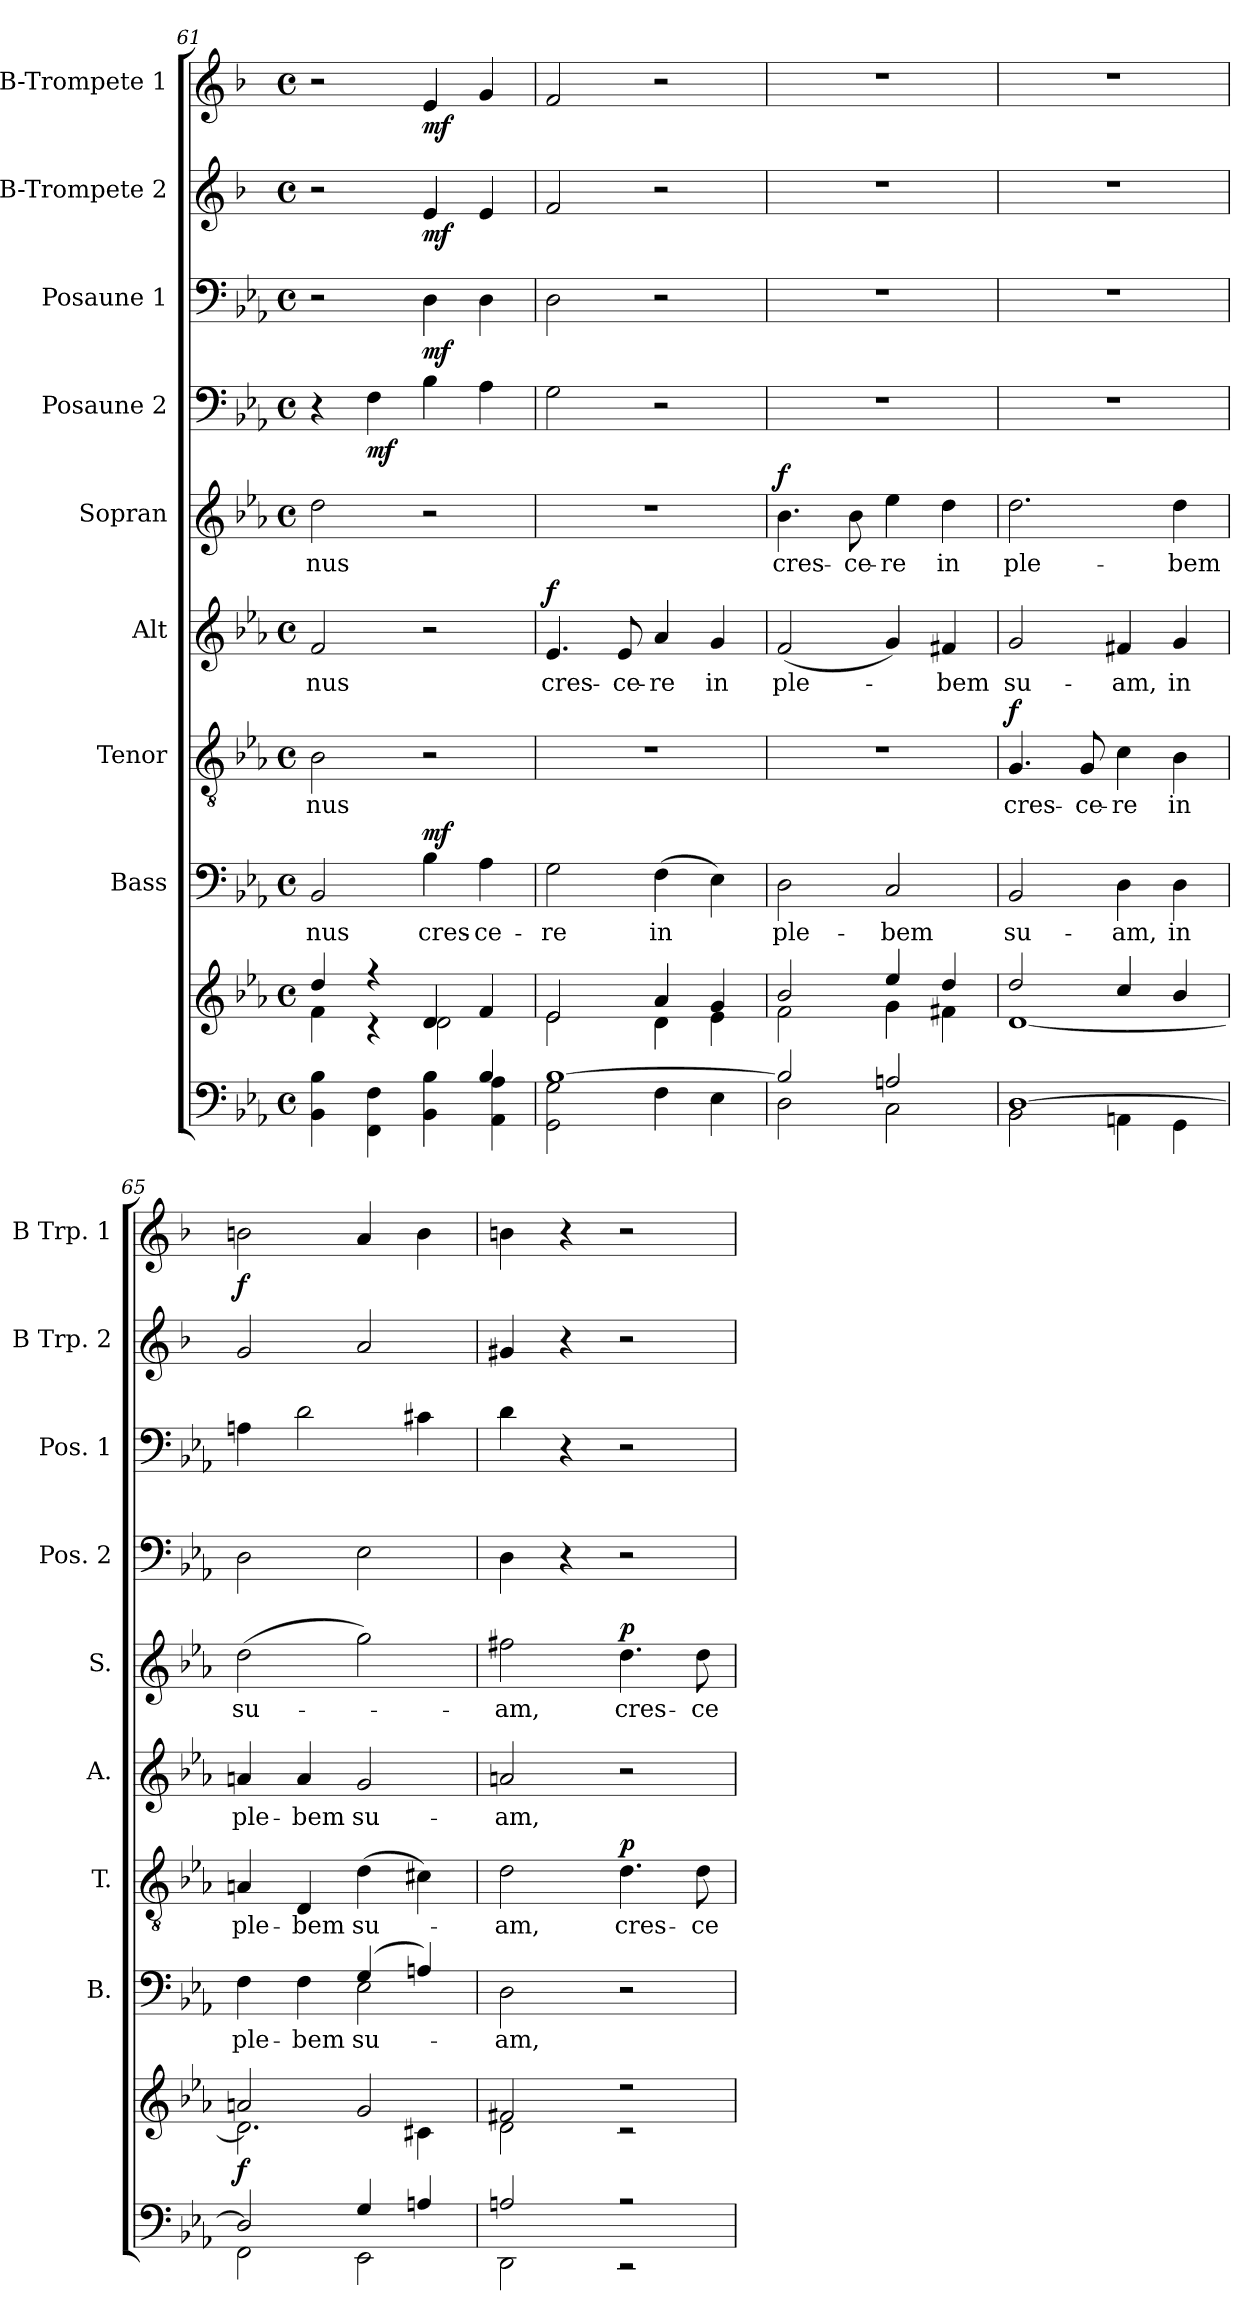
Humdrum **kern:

**kern	**kern	**dynam	**kern	**text	**dynam	**kern	**text	**dynam	**kern	**text	**dynam	**kern	**text	**dynam	**kern	**dynam	**kern	**dynam	**kern	**dynam	**kern	**dynam
*part9	*part9	*part9	*part8	*part8	*part8	*part7	*part7	*part7	*part6	*part6	*part6	*part5	*part5	*part5	*part4	*part4	*part3	*part3	*part2	*part2	*part1	*part1
*staff10	*staff9	*staff9/10	*staff8	*staff8	*staff8	*staff7	*staff7	*staff7	*staff6	*staff6	*staff6	*staff5	*staff5	*staff5	*staff4	*staff4	*staff3	*staff3	*staff2	*staff2	*staff1	*staff1
*	*	*	*I"Bass	*	*	*I"Tenor	*	*	*I"Alt	*	*	*I"Sopran	*	*	*I"Posaune 2	*	*I"Posaune 1	*	*I"B-Trompete 2	*	*I"B-Trompete 1	*
*	*	*	*I'B.	*	*	*I'T.	*	*	*I'A.	*	*	*I'S.	*	*	*I'Pos. 2	*	*I'Pos. 1	*	*I'B Trp. 2	*	*I'B Trp. 1	*
*clefF4	*clefG2	*	*clefF4	*	*	*clefGv2	*	*	*clefG2	*	*	*clefG2	*	*	*clefF4	*	*clefF4	*	*clefG2	*	*clefG2	*
*	*	*	*	*	*	*	*	*	*	*	*	*	*	*	*	*	*	*	*ITrd1c2	*	*ITrd1c2	*
*k[b-e-a-]	*k[b-e-a-]	*	*k[b-e-a-]	*	*	*k[b-e-a-]	*	*	*k[b-e-a-]	*	*	*k[b-e-a-]	*	*	*k[b-e-a-]	*	*k[b-e-a-]	*	*k[b-e-a-]	*	*k[b-e-a-]	*
*E-:	*E-:	*	*E-:	*	*	*E-:	*	*	*E-:	*	*	*E-:	*	*	*E-:	*	*E-:	*	*E-:	*	*E-:	*
*M4/4	*M4/4	*	*M4/4	*	*	*M4/4	*	*	*M4/4	*	*	*M4/4	*	*	*M4/4	*	*M4/4	*	*M4/4	*	*M4/4	*
*met(c)	*met(c)	*	*met(c)	*	*	*met(c)	*	*	*met(c)	*	*	*met(c)	*	*	*met(c)	*	*met(c)	*	*met(c)	*	*met(c)	*
=61	=61	=61	=61	=61	=61	=61	=61	=61	=61	=61	=61	=61	=61	=61	=61	=61	=61	=61	=61	=61	=61	=61
*^	*^	*	*	*	*	*	*	*	*	*	*	*	*	*	*	*	*	*	*	*	*	*
!	!	!	!	!	!	!LO:LY:b	!	!	!LO:LY:b	!	!	!LO:LY:b	!	!	!LO:LY:b	!	!	!	!	!	!	!	!	!
2.ryy	4BB-\ 4B-\	4dd/	4f\	.	2BB-/	-nus	.	2B-\	-nus	.	2f/	-nus	.	2dd\	-nus	.	4r	.	2r	.	2r	.	2r	.
!	!	!	!	!	!	!	!	!	!	!	!	!	!	!	!	!	!	!LO:DY:b	!	!	!	!	!	!
.	4FF\ 4F\	4r	4r	.	.	.	.	.	.	.	.	.	.	.	.	.	4F\	mf	.	.	.	.	.	.
!	!	!	!	!	!	!LO:LY:b	!LO:DY:a	!	!	!	!	!	!	!	!	!	!	!	!	!LO:DY:b	!	!LO:DY:b	!	!LO:DY:b
.	4BB-\ 4B-\	4d/	2d\	.	4B-\	cres-	mf	2r	.	.	2r	.	.	2r	.	.	4B-\	.	4D\	mf	4d/	mf	4d/	mf
!	!	!	!	!	!	!LO:LY:b	!	!	!	!	!	!	!	!	!	!	!	!	!	!	!	!	!	!
4B-/	4AA-\ 4A-\	4f/	.	.	4A-\	-ce-	.	.	.	.	.	.	.	.	.	.	4A-\	.	4D\	.	4d/	.	4f/	.
=62	=62	=62	=62	=62	=62	=62	=62	=62	=62	=62	=62	=62	=62	=62	=62	=62	=62	=62	=62	=62	=62	=62	=62	=62
!	!	!	!	!	!	!LO:LY:b	!	!	!	!	!	!LO:LY:b	!LO:DY:a	!	!	!	!	!	!	!	!	!	!	!
[>1B-	2GG\ 2G\	2e-/	2e-\	.	2G\	-re	.	1r	.	.	4.e-/	cres-	f	1r	.	.	2G\	.	2D\	.	2e-/	.	2e-/	.
!	!	!	!	!	!	!	!	!	!	!	!	!LO:LY:b	!	!	!	!	!	!	!	!	!	!	!	!
.	.	.	.	.	.	.	.	.	.	.	8e-/	-ce-	.	.	.	.	.	.	.	.	.	.	.	.
!	!	!	!	!	!	!LO:LY:b	!	!	!	!	!	!LO:LY:b	!	!	!	!	!	!	!	!	!	!	!	!
.	4F\	4a-/	4d\	.	(>4F\	in	.	.	.	.	4a-/	-re	.	.	.	.	2r	.	2r	.	2r	.	2r	.
!	!	!	!	!	!	!	!	!	!	!	!	!LO:LY:b	!	!	!	!	!	!	!	!	!	!	!	!
.	4E-\	4g/	4e-\	.	4E-\)	.	.	.	.	.	4g/	in	.	.	.	.	.	.	.	.	.	.	.	.
=63	=63	=63	=63	=63	=63	=63	=63	=63	=63	=63	=63	=63	=63	=63	=63	=63	=63	=63	=63	=63	=63	=63	=63	=63
!	!	!	!	!	!	!LO:LY:b	!	!	!	!	!	!LO:LY:b	!	!	!LO:LY:b	!LO:DY:a	!	!	!	!	!	!	!	!
2B-/]	2D\	2b-/	2f\	.	2D\	ple-	.	1r	.	.	(<2f/	ple-	.	4.b-\	cres-	f	1r	.	1r	.	1r	.	1r	.
!	!	!	!	!	!	!	!	!	!	!	!	!	!	!	!LO:LY:b	!	!	!	!	!	!	!	!	!
.	.	.	.	.	.	.	.	.	.	.	.	.	.	8b-\	-ce-	.	.	.	.	.	.	.	.	.
!	!	!	!	!	!	!LO:LY:b	!	!	!	!	!	!	!	!	!LO:LY:b	!	!	!	!	!	!	!	!	!
2An/	2C\	4ee-/	4g\	.	2C/	-bem	.	.	.	.	4g/)	.	.	4ee-\	-re	.	.	.	.	.	.	.	.	.
!	!	!	!	!	!	!	!	!	!	!	!	!LO:LY:b	!	!	!LO:LY:b	!	!	!	!	!	!	!	!	!
.	.	4dd/	4f#X\	.	.	.	.	.	.	.	4f#X/	-bem	.	4dd\	in	.	.	.	.	.	.	.	.	.
!!LO:PB:g=z
=64	=64	=64	=64	=64	=64	=64	=64	=64	=64	=64	=64	=64	=64	=64	=64	=64	=64	=64	=64	=64	=64	=64	=64	=64
!	!	!	!	!	!	!LO:LY:b	!	!	!LO:LY:b	!LO:DY:a	!	!LO:LY:b	!	!	!LO:LY:b	!	!	!	!	!	!	!	!	!
[>1D	2BB-\	2dd/	[<1d	.	2BB-/	su-	.	4.G/	cres-	f	2g/	su-	.	2.dd\	ple-	.	1r	.	1r	.	1r	.	1r	.
!	!	!	!	!	!	!	!	!	!LO:LY:b	!	!	!	!	!	!	!	!	!	!	!	!	!	!	!
.	.	.	.	.	.	.	.	8G/	-ce-	.	.	.	.	.	.	.	.	.	.	.	.	.	.	.
!	!	!	!	!	!	!LO:LY:b	!	!	!LO:LY:b	!	!	!LO:LY:b	!	!	!	!	!	!	!	!	!	!	!	!
.	4AAn\	4cc/	.	.	4D\	-am,	.	4c\	-re	.	4f#X/	-am,	.	.	.	.	.	.	.	.	.	.	.	.
!	!	!	!	!	!	!LO:LY:b	!	!	!LO:LY:b	!	!	!LO:LY:b	!	!	!LO:LY:b	!	!	!	!	!	!	!	!	!
.	4GG\	4b-/	.	.	4D\	in	.	4B-\	in	.	4g/	in	.	4dd\	-bem	.	.	.	.	.	.	.	.	.
=65	=65	=65	=65	=65	=65	=65	=65	=65	=65	=65	=65	=65	=65	=65	=65	=65	=65	=65	=65	=65	=65	=65	=65	=65
!	!	!	!	!LO:DY:b	!	!LO:LY:b	!	!	!LO:LY:b	!	!	!LO:LY:b	!	!	!LO:LY:b	!	!	!	!	!	!	!	!	!LO:DY:b
*	*	*	*	*	*^	*	*	*	*	*	*	*	*	*	*	*	*	*	*	*	*	*	*	*
2D/]	2FF\	2an/	2.d\]	f	4F\	2ryy	ple-	.	4An/	ple-	.	4an/	ple-	.	(>2dd\	su-	.	2D\	.	4An\	.	2f/	.	2an\	f
!	!	!	!	!	!	!	!LO:LY:b	!	!	!LO:LY:b	!	!	!LO:LY:b	!	!	!	!	!	!	!	!	!	!	!	!
.	.	.	.	.	4F\	.	-bem	.	4D/	-bem	.	4a/	-bem	.	.	.	.	.	.	2d\	.	.	.	.	.
!	!	!	!	!	!	!	!LO:LY:b	!	!	!LO:LY:b	!	!	!LO:LY:b	!	!	!	!	!	!	!	!	!	!	!	!
4G/	2EE-\	2g/	.	.	(4G/	2E-\	su-	.	(>4d\	su-	.	2g/	su-	.	2gg\)	.	.	2E-\	.	.	.	2g/	.	4g/	.
4An/	.	.	4c#X\	.	4An/)	.	.	.	4c#X\)	.	.	.	.	.	.	.	.	.	.	4c#X\	.	.	.	4a\	.
*	*	*	*	*	*v	*v	*	*	*	*	*	*	*	*	*	*	*	*	*	*	*	*	*	*	*
=66	=66	=66	=66	=66	=66	=66	=66	=66	=66	=66	=66	=66	=66	=66	=66	=66	=66	=66	=66	=66	=66	=66	=66	=66
!	!	!	!	!	!	!LO:LY:b	!	!	!LO:LY:b	!	!	!LO:LY:b	!	!	!LO:LY:b	!	!	!	!	!	!	!	!	!
2An/	2DD\	2f#X/	2d\	.	2D\	-am,	.	2d\	-am,	.	2an/	-am,	.	2ff#X\	-am,	.	4D\	.	4d\	.	4f#X/	.	4an\	.
.	.	.	.	.	.	.	.	.	.	.	.	.	.	.	.	.	4r	.	4r	.	4r	.	4r	.
!	!	!	!	!	!	!	!	!	!LO:LY:b	!LO:DY:a	!	!	!	!	!LO:LY:b	!LO:DY:a	!	!	!	!	!	!	!	!
2r	2r	2r	2r	.	2r	.	.	4.d\	cres-	p	2r	.	.	4.dd\	cres-	p	2r	.	2r	.	2r	.	2r	.
!	!	!	!	!	!	!	!	!	!LO:LY:b	!	!	!	!	!	!LO:LY:b	!	!	!	!	!	!	!	!	!
.	.	.	.	.	.	.	.	8d\	-ce-	.	.	.	.	8dd\	-ce-	.	.	.	.	.	.	.	.	.
*v	*v	*	*	*	*	*	*	*	*	*	*	*	*	*	*	*	*	*	*	*	*	*	*	*
*	*v	*v	*	*	*	*	*	*	*	*	*	*	*	*	*	*	*	*	*	*	*	*	*
=	=	=	=	=	=	=	=	=	=	=	=	=	=	=	=	=	=	=	=	=	=	=
*-	*-	*-	*-	*-	*-	*-	*-	*-	*-	*-	*-	*-	*-	*-	*-	*-	*-	*-	*-	*-	*-	*-
